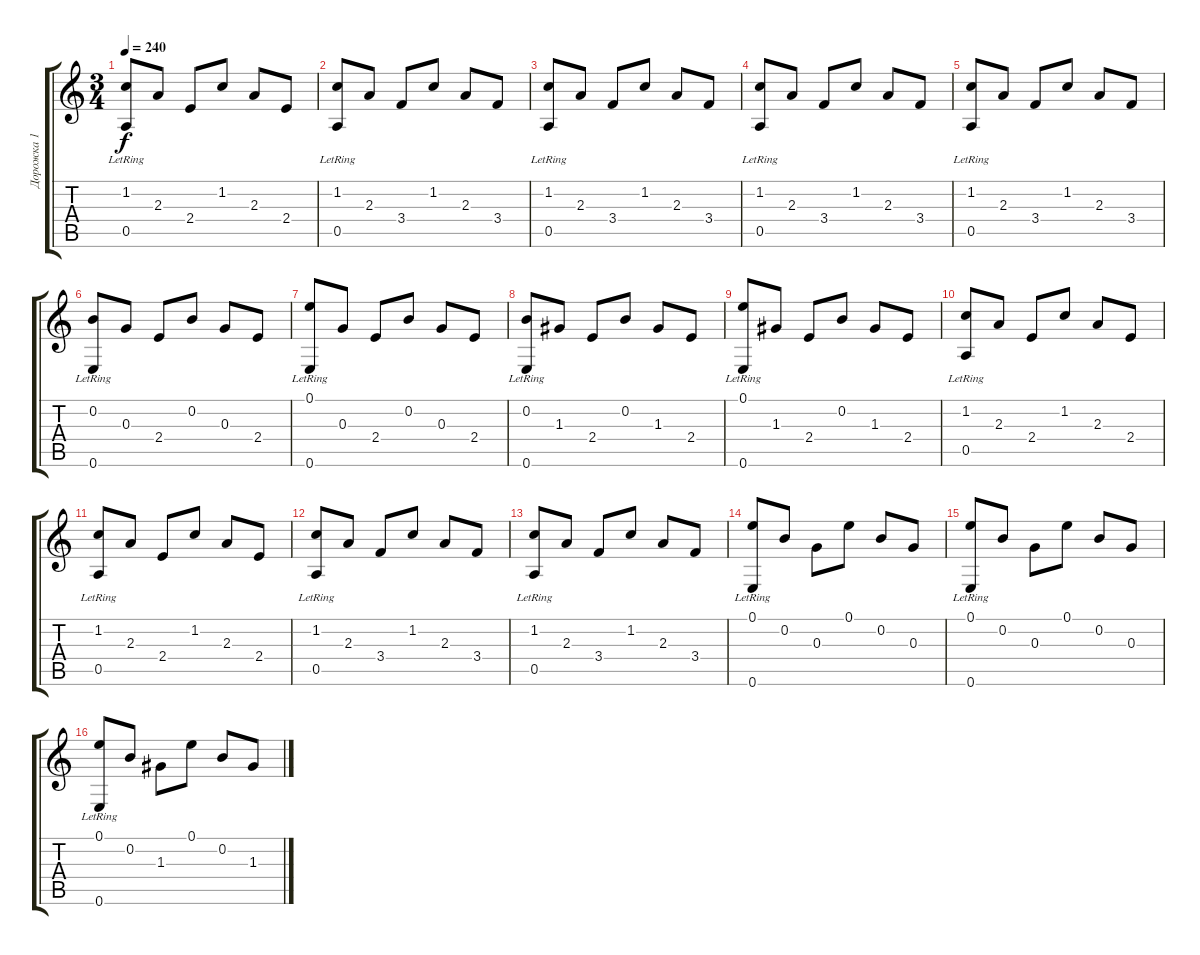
\track ("Дорожка 1" "Дорожка 1") {instrument acousticguitarnylon}
\staff {score tabs}
\tuning (E4 B3 G3 D3 A2 E2) {hide}
\ts (3 4)
\tempo 240
\clef g2
\ks c
(1.2{lr} 0.5{lr}).8{dy f} 2.3.8 2.4.8 1.2.8 2.3.8 2.4.8 |
(1.2{lr} 0.5{lr}).8 2.3.8 3.4.8 1.2.8 2.3.8 3.4.8 |
(1.2{lr} 0.5{lr}).8 2.3.8 3.4.8 1.2.8 2.3.8 3.4.8 |
(1.2{lr} 0.5{lr}).8 2.3.8 3.4.8 1.2.8 2.3.8 3.4.8 |
(1.2{lr} 0.5{lr}).8 2.3.8 3.4.8 1.2.8 2.3.8 3.4.8 |
(0.2 0.6{lr}).8 0.3.8 2.4.8 0.2.8 0.3.8 2.4.8 |
(0.1 0.6{lr}).8 0.3.8 2.4.8 0.2.8 0.3.8 2.4.8 |
(0.2 0.6{lr}).8 1.3.8 2.4.8 0.2.8 1.3.8 2.4.8 |
(0.1 0.6{lr}).8 1.3.8 2.4.8 0.2.8 1.3.8 2.4.8 |
(1.2{lr} 0.5{lr}).8 2.3.8 2.4.8 1.2.8 2.3.8 2.4.8 |
(1.2{lr} 0.5{lr}).8 2.3.8 2.4.8 1.2.8 2.3.8 2.4.8 |
(1.2{lr} 0.5{lr}).8 2.3.8 3.4.8 1.2.8 2.3.8 3.4.8 |
(1.2{lr} 0.5{lr}).8 2.3.8 3.4.8 1.2.8 2.3.8 3.4.8 |
(0.1 0.6{lr}).8 0.2.8 0.3.8 0.1.8 0.2.8 0.3.8 |
(0.1 0.6{lr}).8 0.2.8 0.3.8 0.1.8 0.2.8 0.3.8 |
(0.1 0.6{lr}).8 0.2.8 1.3.8 0.1.8 0.2.8 1.3.8
